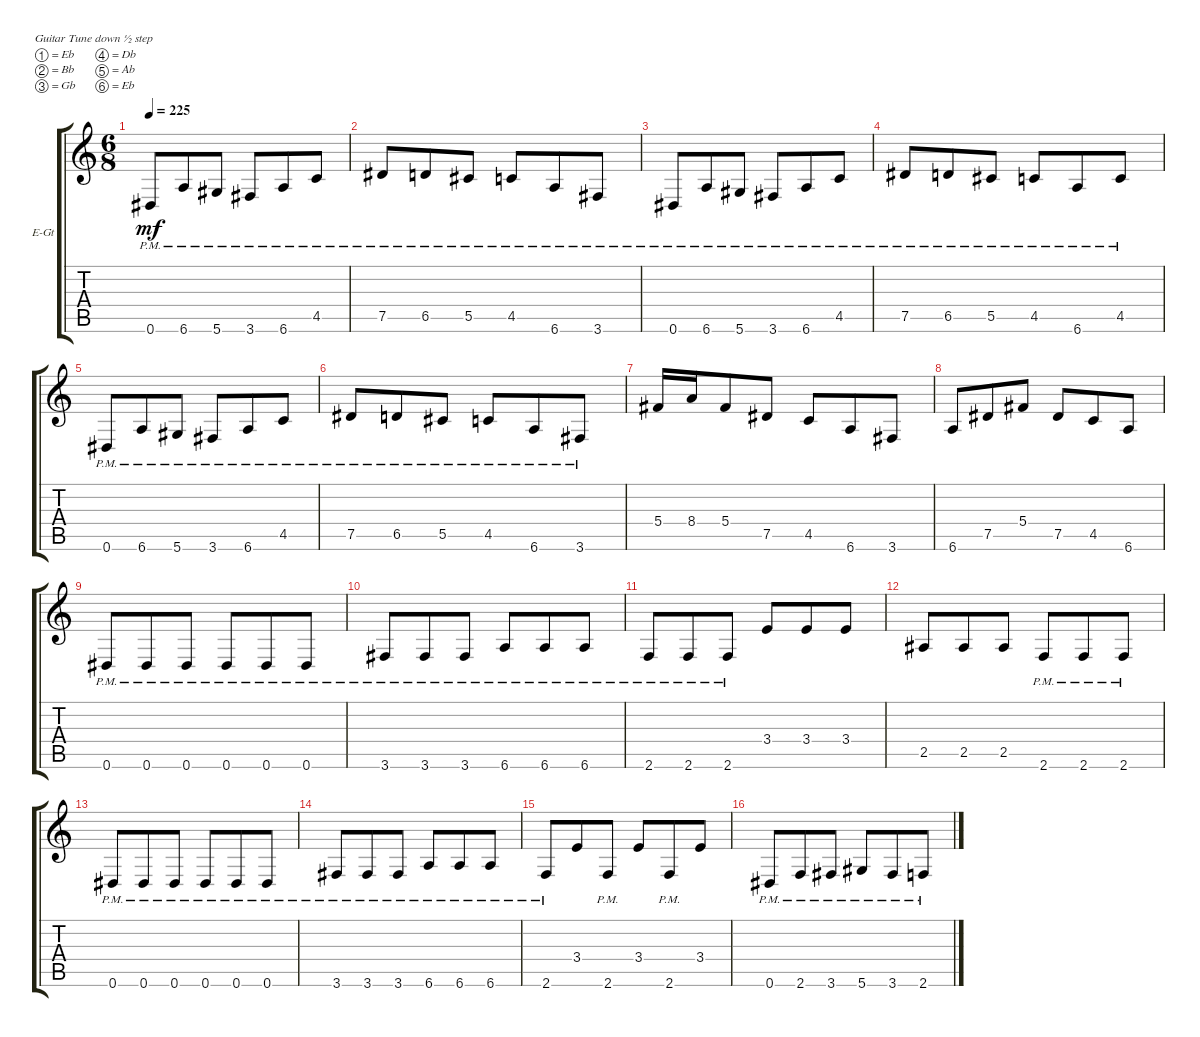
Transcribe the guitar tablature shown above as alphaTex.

\bracketExtendMode groupsimilarinstruments
\firstSystemTrackNameOrientation horizontal
\otherSystemsTrackNameOrientation horizontal
\track ("right" "E-Gt") {instrument distortionguitar}
\staff {score tabs}
\tuning (Eb4 Bb3 Gb3 Db3 Ab2 Eb2)
\ts (6 8)
\tempo 225
\clef g2
\ks c
0.6{pm}.8{dy mf} 6.6{pm}.8 5.6{pm}.8 3.6{pm}.8 6.6{pm}.8 4.5{pm}.8 |
7.5{pm}.8 6.5{pm}.8 5.5{pm}.8 4.5{pm}.8 6.6{pm}.8 3.6{pm}.8 |
0.6{pm}.8 6.6{pm}.8 5.6{pm}.8 3.6{pm}.8 6.6{pm}.8 4.5{pm}.8 |
7.5{pm}.8 6.5{pm}.8 5.5{pm}.8 4.5{pm}.8 6.6{pm}.8 4.5{pm}.8 |
0.6{pm}.8 6.6{pm}.8 5.6{pm}.8 3.6{pm}.8 6.6{pm}.8 4.5{pm}.8 |
7.5{pm}.8 6.5{pm}.8 5.5{pm}.8 4.5{pm}.8 6.6{pm}.8 3.6{pm}.8 |
5.4.16 8.4.16 5.4.8 7.5.8 4.5.8 6.6.8 3.6.8 |
6.6.8 7.5.8 5.4.8 7.5.8 4.5.8 6.6.8 |
0.6{pm}.8 0.6{pm}.8 0.6{pm}.8 0.6{pm}.8 0.6{pm}.8 0.6{pm}.8 |
3.6{pm}.8 3.6{pm}.8 3.6{pm}.8 6.6{pm}.8 6.6{pm}.8 6.6{pm}.8 |
2.6{pm}.8 2.6{pm}.8 2.6{pm}.8 3.4.8 3.4.8 3.4.8 |
2.5.8 2.5.8 2.5.8 2.6{pm}.8 2.6{pm}.8 2.6{pm}.8 |
0.6{pm}.8 0.6{pm}.8 0.6{pm}.8 0.6{pm}.8 0.6{pm}.8 0.6{pm}.8 |
3.6{pm}.8 3.6{pm}.8 3.6{pm}.8 6.6{pm}.8 6.6{pm}.8 6.6{pm}.8 |
2.6{pm}.8 3.4.8 2.6{pm}.8 3.4.8 2.6{pm}.8 3.4.8 |
0.6{pm}.8 2.6{pm}.8 3.6{pm}.8 5.6{pm}.8 3.6{pm}.8 2.6{pm}.8
